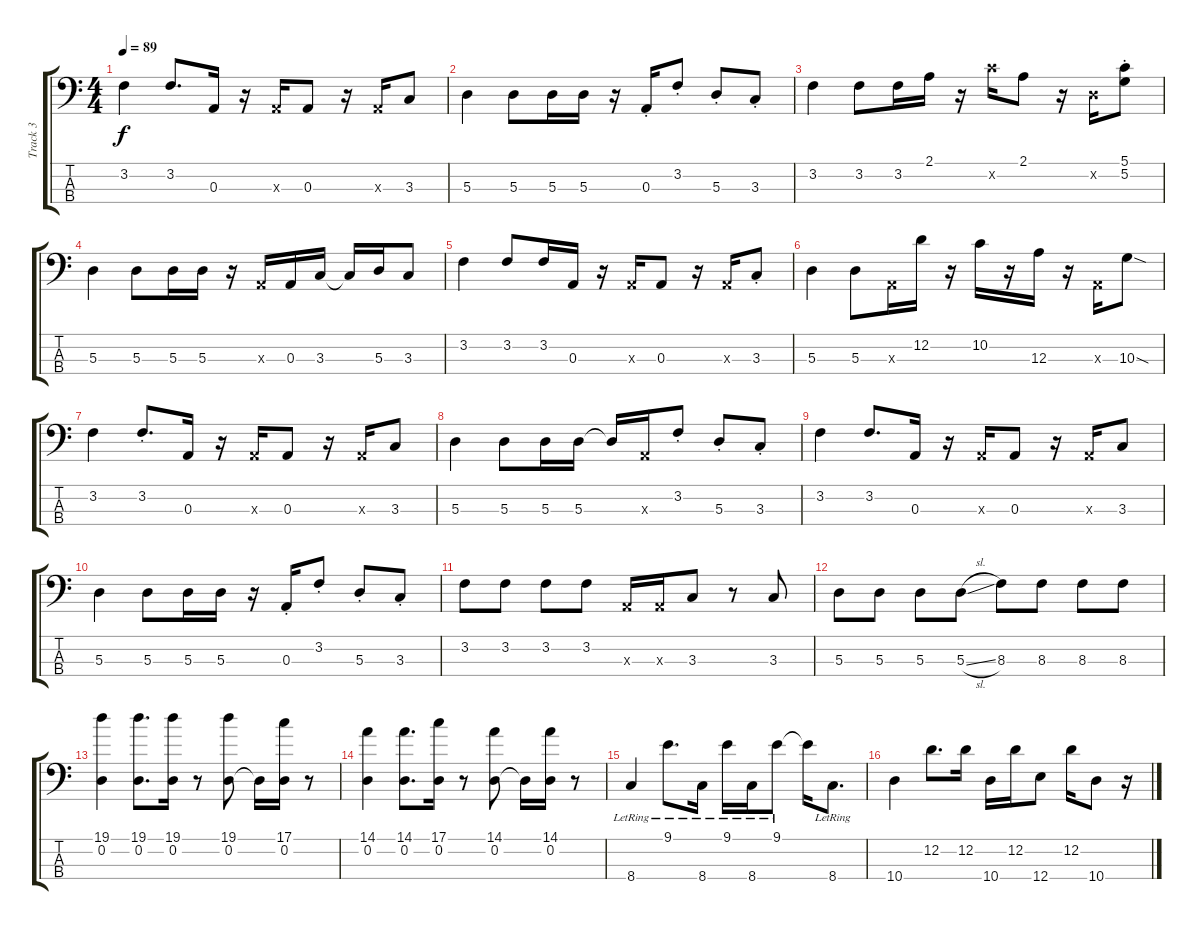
\track ("Track 3" "Track 3") {instrument electricbassfinger}
\staff {score tabs}
\tuning (G2 D2 A1 E1) {hide}
\ts (4 4)
\tempo 89
\clef f4
\ks c
3.2.4{dy f} 3.2.8{d} 0.3.16 r.16 0.3{x}.16 0.3.8 r.16 0.3{x}.16 3.3.8 |
5.3.4 5.3.8 5.3.16 5.3.16 r.16 0.3{st}.16 3.2{st}.8 5.3{st}.8 3.3{st}.8 |
3.2.4 3.2.8 3.2.16 2.1.16 r.16 10.2{x}.16 2.1.8 r.16 0.2{x}.16 (5.1{st} 5.2).8 |
5.3.4 5.3.8 5.3.16 5.3.16 r.16 0.3{x}.16 0.3.16 3.3.16 3.3{t}.16 5.3.16 3.3.8 |
3.2.4 3.2.8 3.2.16 0.3.16 r.16 0.3{x}.16 0.3.8 r.16 0.3{x}.16 3.3{st}.8 |
5.3.4 5.3.8 0.3{x}.16 12.2.16 r.16 10.2.16 r.16 12.3.16 r.16 0.3{x}.16 10.3{sod}.8 |
3.2.4 3.2{st}.8{d} 0.3.16 r.16 0.3{x}.16 0.3.8 r.16 0.3{x}.16 3.3.8 |
5.3.4 5.3.8 5.3.16 5.3.16 5.3{t}.16 0.3{x}.16 3.2{st}.8 5.3{st}.8 3.3{st}.8 |
3.2.4 3.2.8{d} 0.3.16 r.16 0.3{x}.16 0.3.8 r.16 0.3{x}.16 3.3.8 |
5.3.4 5.3.8 5.3.16 5.3.16 r.16 0.3{st}.16 3.2{st}.8 5.3{st}.8 3.3{st}.8 |
3.2.8 3.2.8 3.2.8 3.2.8 0.3{x}.16 0.3{x}.16 3.3.8 r.8 3.3.8 |
5.3.8 5.3.8 5.3.8 5.3{sl}.8 8.3.8 8.3.8 8.3.8 8.3.8 |
(19.1 0.2).4 (19.1 0.2).8{d} (19.1 0.2).16 r.8 (19.1 0.2).8 0.2{t}.16 (17.1 0.2).16 r.8 |
(14.1 0.2).4 (14.1 0.2).8{d} (17.1 0.2).16 r.8 (14.1 0.2).8 0.2{t}.16 (14.1 0.2).16 r.8 |
8.4{lr}.4 9.1{lr}.8{d} 8.4{lr}.16 9.1{lr}.16 8.4{lr}.16 9.1{lr}.8 9.1{t}.16 8.4{lr}.8{d} |
10.4.4 12.2.8{d} 12.2.16 10.4.16 12.2.16 12.4.8 12.2.16 10.4.8 r.16
